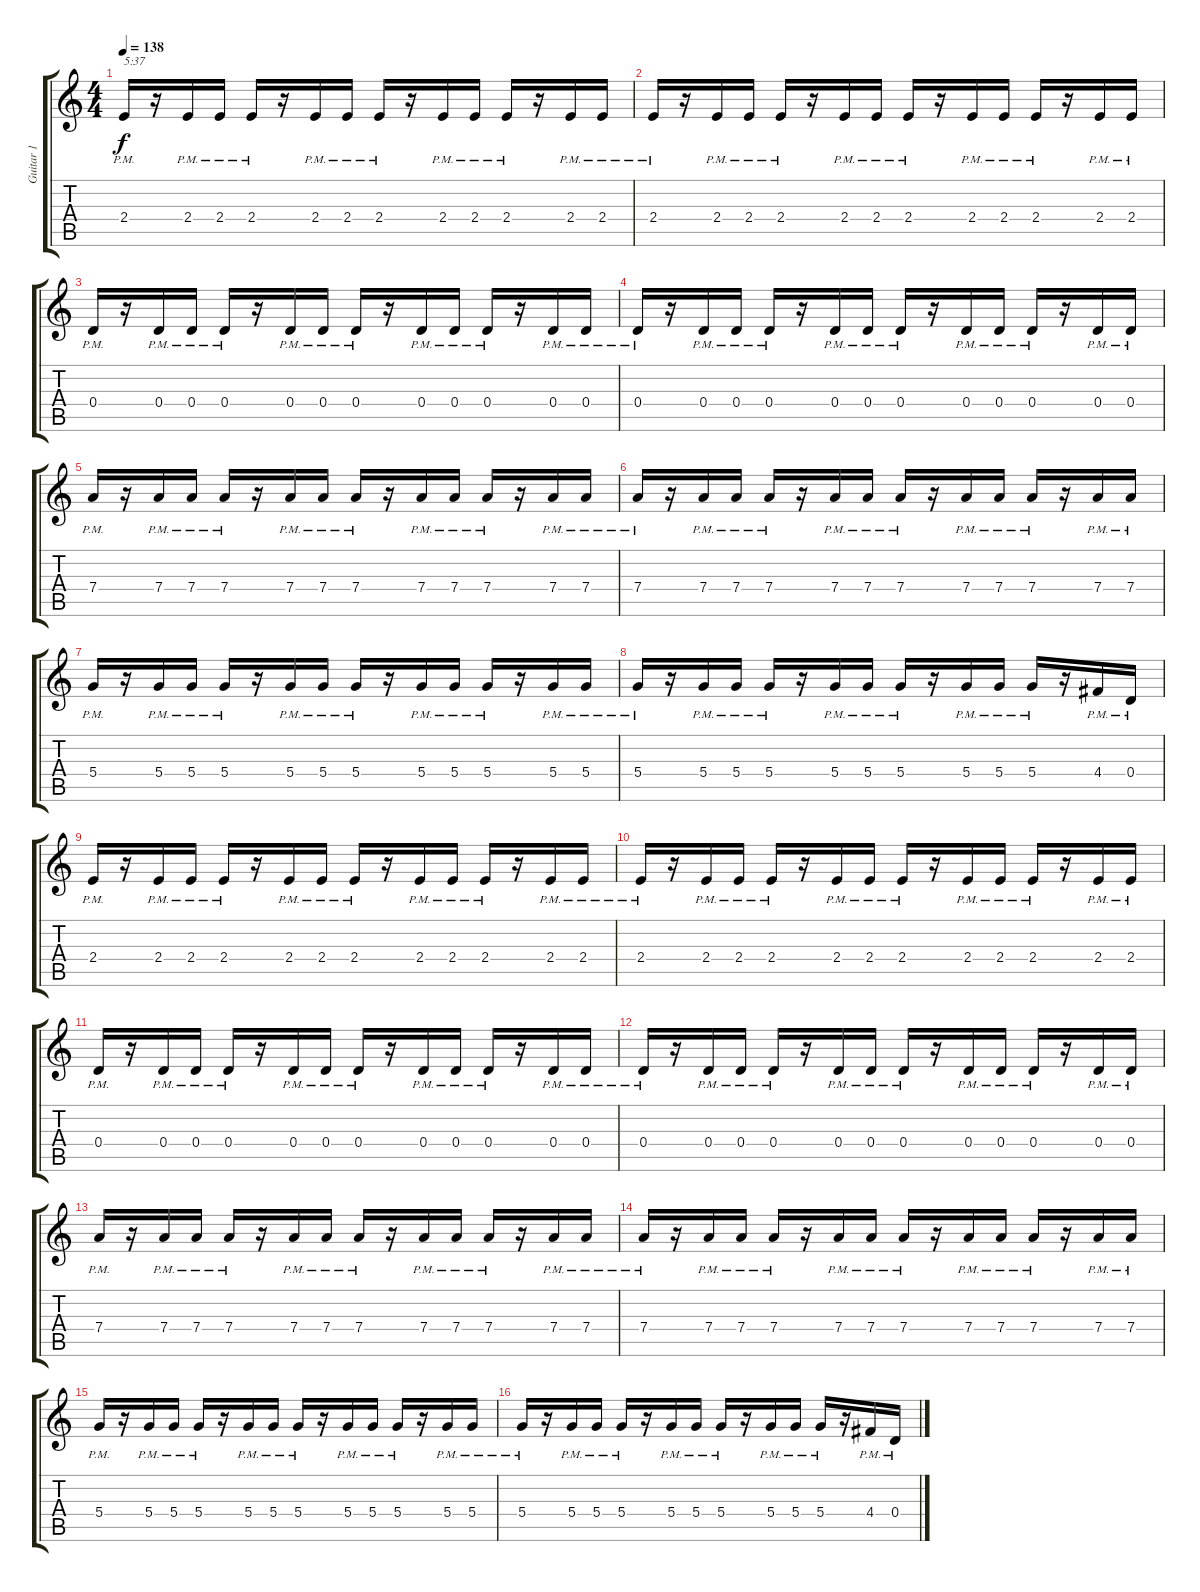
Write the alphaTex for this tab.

\track ("Guitar 1" "Guitar 1") {instrument overdrivenguitar}
\staff {score tabs}
\tuning (E4 B3 G3 D3 A2 E2) {hide}
\ts (4 4)
\tempo 138
\clef g2
\ks c
2.4{pm}.16{txt "5:37" dy f} r.16 2.4{pm}.16 2.4{pm}.16 2.4{pm}.16 r.16 2.4{pm}.16 2.4{pm}.16 2.4{pm}.16 r.16 2.4{pm}.16 2.4{pm}.16 2.4{pm}.16 r.16 2.4{pm}.16 2.4{pm}.16 |
2.4{pm}.16 r.16 2.4{pm}.16 2.4{pm}.16 2.4{pm}.16 r.16 2.4{pm}.16 2.4{pm}.16 2.4{pm}.16 r.16 2.4{pm}.16 2.4{pm}.16 2.4{pm}.16 r.16 2.4{pm}.16 2.4{pm}.16 |
0.4{pm}.16 r.16 0.4{pm}.16 0.4{pm}.16 0.4{pm}.16 r.16 0.4{pm}.16 0.4{pm}.16 0.4{pm}.16 r.16 0.4{pm}.16 0.4{pm}.16 0.4{pm}.16 r.16 0.4{pm}.16 0.4{pm}.16 |
0.4{pm}.16 r.16 0.4{pm}.16 0.4{pm}.16 0.4{pm}.16 r.16 0.4{pm}.16 0.4{pm}.16 0.4{pm}.16 r.16 0.4{pm}.16 0.4{pm}.16 0.4{pm}.16 r.16 0.4{pm}.16 0.4{pm}.16 |
7.4{pm}.16 r.16 7.4{pm}.16 7.4{pm}.16 7.4{pm}.16 r.16 7.4{pm}.16 7.4{pm}.16 7.4{pm}.16 r.16 7.4{pm}.16 7.4{pm}.16 7.4{pm}.16 r.16 7.4{pm}.16 7.4{pm}.16 |
7.4{pm}.16 r.16 7.4{pm}.16 7.4{pm}.16 7.4{pm}.16 r.16 7.4{pm}.16 7.4{pm}.16 7.4{pm}.16 r.16 7.4{pm}.16 7.4{pm}.16 7.4{pm}.16 r.16 7.4{pm}.16 7.4{pm}.16 |
5.4{pm}.16 r.16 5.4{pm}.16 5.4{pm}.16 5.4{pm}.16 r.16 5.4{pm}.16 5.4{pm}.16 5.4{pm}.16 r.16 5.4{pm}.16 5.4{pm}.16 5.4{pm}.16 r.16 5.4{pm}.16 5.4{pm}.16 |
5.4{pm}.16 r.16 5.4{pm}.16 5.4{pm}.16 5.4{pm}.16 r.16 5.4{pm}.16 5.4{pm}.16 5.4{pm}.16 r.16 5.4{pm}.16 5.4{pm}.16 5.4{pm}.16 r.16 4.4{pm}.16 0.4{pm}.16 |
2.4{pm}.16 r.16 2.4{pm}.16 2.4{pm}.16 2.4{pm}.16 r.16 2.4{pm}.16 2.4{pm}.16 2.4{pm}.16 r.16 2.4{pm}.16 2.4{pm}.16 2.4{pm}.16 r.16 2.4{pm}.16 2.4{pm}.16 |
2.4{pm}.16 r.16 2.4{pm}.16 2.4{pm}.16 2.4{pm}.16 r.16 2.4{pm}.16 2.4{pm}.16 2.4{pm}.16 r.16 2.4{pm}.16 2.4{pm}.16 2.4{pm}.16 r.16 2.4{pm}.16 2.4{pm}.16 |
0.4{pm}.16 r.16 0.4{pm}.16 0.4{pm}.16 0.4{pm}.16 r.16 0.4{pm}.16 0.4{pm}.16 0.4{pm}.16 r.16 0.4{pm}.16 0.4{pm}.16 0.4{pm}.16 r.16 0.4{pm}.16 0.4{pm}.16 |
0.4{pm}.16 r.16 0.4{pm}.16 0.4{pm}.16 0.4{pm}.16 r.16 0.4{pm}.16 0.4{pm}.16 0.4{pm}.16 r.16 0.4{pm}.16 0.4{pm}.16 0.4{pm}.16 r.16 0.4{pm}.16 0.4{pm}.16 |
7.4{pm}.16 r.16 7.4{pm}.16 7.4{pm}.16 7.4{pm}.16 r.16 7.4{pm}.16 7.4{pm}.16 7.4{pm}.16 r.16 7.4{pm}.16 7.4{pm}.16 7.4{pm}.16 r.16 7.4{pm}.16 7.4{pm}.16 |
7.4{pm}.16 r.16 7.4{pm}.16 7.4{pm}.16 7.4{pm}.16 r.16 7.4{pm}.16 7.4{pm}.16 7.4{pm}.16 r.16 7.4{pm}.16 7.4{pm}.16 7.4{pm}.16 r.16 7.4{pm}.16 7.4{pm}.16 |
5.4{pm}.16 r.16 5.4{pm}.16 5.4{pm}.16 5.4{pm}.16 r.16 5.4{pm}.16 5.4{pm}.16 5.4{pm}.16 r.16 5.4{pm}.16 5.4{pm}.16 5.4{pm}.16 r.16 5.4{pm}.16 5.4{pm}.16 |
5.4{pm}.16 r.16 5.4{pm}.16 5.4{pm}.16 5.4{pm}.16 r.16 5.4{pm}.16 5.4{pm}.16 5.4{pm}.16 r.16 5.4{pm}.16 5.4{pm}.16 5.4{pm}.16 r.16 4.4{pm}.16 0.4{pm}.16
